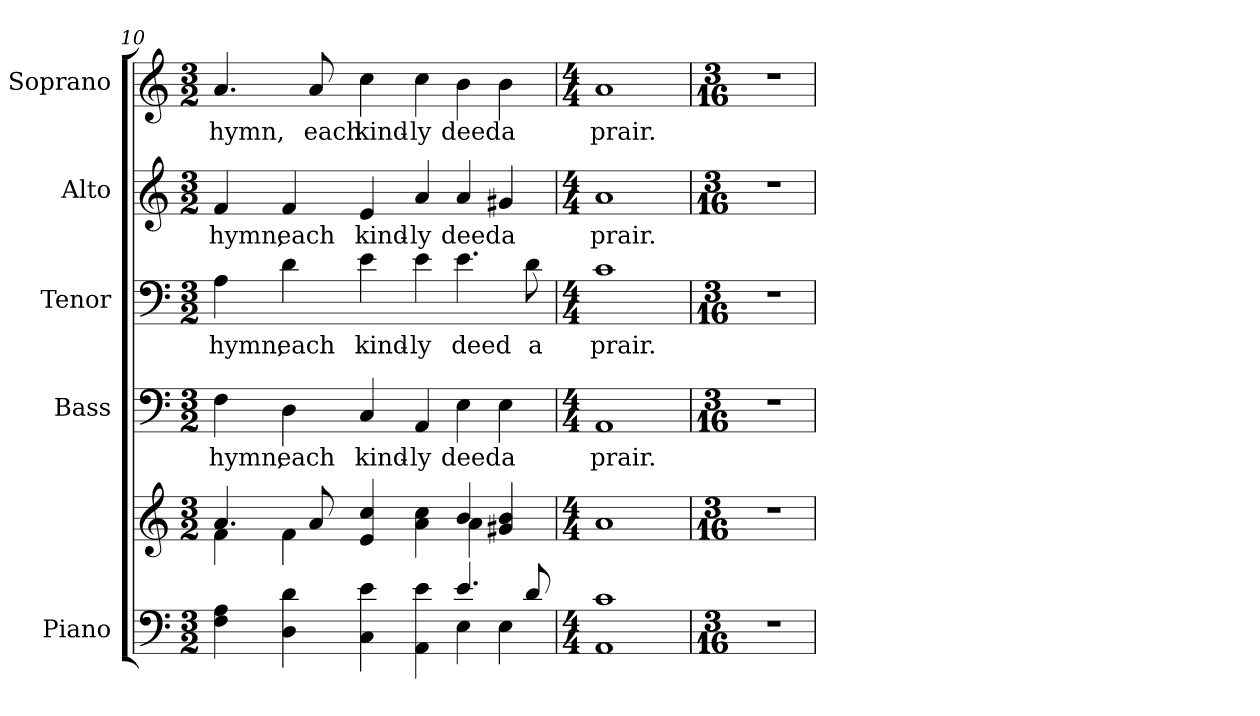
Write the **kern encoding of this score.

**kern	**kern	**kern	**text	**kern	**text	**kern	**text	**kern	**text
*part5	*part5	*part4	*part4	*part3	*part3	*part2	*part2	*part1	*part1
*staff6	*staff5	*staff4	*staff4	*staff3	*staff3	*staff2	*staff2	*staff1	*staff1
*I"Piano	*	*I"Bass	*	*I"Tenor	*	*I"Alto	*	*I"Soprano	*
*I'Pno.	*	*I'B.	*	*I'T.	*	*I'A.	*	*I'S.	*
!!LO:PB:g=z
*clefF4	*clefG2	*clefF4	*	*clefF4	*	*clefG2	*	*clefG2	*
*k[]	*k[]	*k[]	*	*k[]	*	*k[]	*	*k[]	*
*C:	*C:	*C:	*	*C:	*	*C:	*	*C:	*
*M3/2	*M3/2	*M3/2	*	*M3/2	*	*M3/2	*	*M3/2	*
=10	=10	=10	=10	=10	=10	=10	=10	=10	=10
*^	*^	*	*	*	*	*	*	*	*
!	!	!	!	!	!LO:LY:b:color=#000000	!	!	!	!	!	!
!	!	!	!	!	!	!	!LO:LY:b:color=#000000	!	!	!	!
!	!	!	!	!	!	!	!	!	!LO:LY:b:color=#000000	!	!
!	!	!	!	!	!	!	!	!	!	!	!LO:LY:b:color=#000000
4Fi\ 4Ai	1ryy	4.ai/	4fi\	4Fi\	hymn,	4Ai\	hymn,	4fi/	hymn,	4.ai/	hymn,
!	!	!	!	!	!LO:LY:b:color=#000000	!	!	!	!	!	!
!	!	!	!	!	!	!	!LO:LY:b:color=#000000	!	!	!	!
!	!	!	!	!	!	!	!	!	!LO:LY:b:color=#000000	!	!
4Di\ 4di	.	.	4fi\	4Di\	each	4di\	each	4fi/	each	.	.
!	!	!	!	!	!	!	!	!	!	!	!LO:LY:b:color=#000000
.	.	8ai/	.	.	.	.	.	.	.	8ai/	each
!	!	!	!	!	!LO:LY:b:color=#000000	!	!	!	!	!	!
!	!	!	!	!	!	!	!LO:LY:b:color=#000000	!	!	!	!
!	!	!	!	!	!	!	!	!	!LO:LY:b:color=#000000	!	!
!	!	!	!	!	!	!	!	!	!	!	!LO:LY:b:color=#000000
4Ci\ 4ei	.	4ei/ 4cci	2ryy	4Ci/	kind-	4ei\	kind-	4ei/	kind-	4cci\	kind-
!	!	!	!	!	!LO:LY:b:color=#000000	!	!	!	!	!	!
!	!	!	!	!	!	!	!LO:LY:b:color=#000000	!	!	!	!
!	!	!	!	!	!	!	!	!	!LO:LY:b:color=#000000	!	!
!	!	!	!	!	!	!	!	!	!	!	!LO:LY:b:color=#000000
4AAi\ 4ei	.	4ai\ 4cci	.	4AAi/	-ly	4ei\	-ly	4ai/	-ly	4cci\	-ly
!	!	!	!	!	!LO:LY:b:color=#000000	!	!	!	!	!	!
!	!	!	!	!	!	!	!LO:LY:b:color=#000000	!	!	!	!
!	!	!	!	!	!	!	!	!	!LO:LY:b:color=#000000	!	!
!	!	!	!	!	!	!	!	!	!	!	!LO:LY:b:color=#000000
4.ei/	4Ei\	4bi/	4ai\	4Ei\	deed	4.ei\	deed	4ai/	deed	4bi\	deed
!	!	!	!	!	!LO:LY:b:color=#000000	!	!	!	!	!	!
!	!	!	!	!	!	!	!	!	!LO:LY:b:color=#000000	!	!
!	!	!	!	!	!	!	!	!	!	!	!LO:LY:b:color=#000000
.	4Ei\	4g#Xi/ 4bi	4ryy	4Ei\	a	.	.	4g#Xi/	a	4bi\	a
!	!	!	!	!	!	!	!LO:LY:b:color=#000000	!	!	!	!
8di/	.	.	.	.	.	8di\	a	.	.	.	.
*v	*v	*	*	*	*	*	*	*	*	*	*
*	*v	*v	*	*	*	*	*	*	*	*
=11	=11	=11	=11	=11	=11	=11	=11	=11	=11
*M4/4	*M4/4	*M4/4	*	*M4/4	*	*M4/4	*	*M4/4	*
!	!	!	!LO:LY:b:color=#000000	!	!	!	!	!	!
!	!	!	!	!	!LO:LY:b:color=#000000	!	!	!	!
!	!	!	!	!	!	!	!LO:LY:b:color=#000000	!	!
!	!	!	!	!	!	!	!	!	!LO:LY:b:color=#000000
1AAi 1ci	1ai	1AAi	prair.	1ci	prair.	1ai	prair.	1ai	prair.
!!LO:PB:g=z
=12	=12	=12	=12	=12	=12	=12	=12	=12	=12
*M3/16	*M3/16	*M3/16	*	*M3/16	*	*M3/16	*	*M3/16	*
!LO:N:vis=1	!LO:N:vis=1	!LO:N:vis=1	!	!LO:N:vis=1	!	!LO:N:vis=1	!	!LO:N:vis=1	!
8.r	8.r	8.r	.	8.r	.	8.r	.	8.r	.
=	=	=	=	=	=	=	=	=	=
*-	*-	*-	*-	*-	*-	*-	*-	*-	*-
